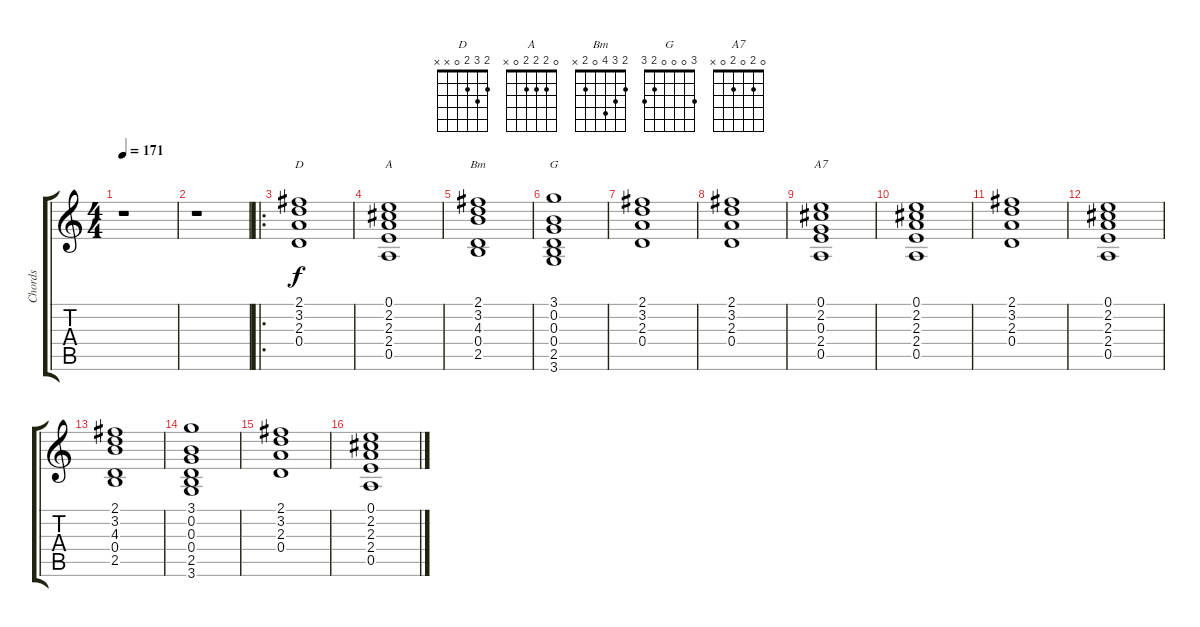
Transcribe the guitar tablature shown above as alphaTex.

\track ("Chords" "Chords") {instrument acousticguitarsteel}
\staff {score tabs}
\tuning (E4 B3 G3 D3 A2 E2) {hide}
\chord ("D" 2 3 2 0 x x)
\chord ("A" 0 2 2 2 0 x)
\chord ("Bm" 2 3 4 0 2 x)
\chord ("G" 3 0 0 0 2 3)
\chord ("A7" 0 2 0 2 0 x)
\ts (4 4)
\tempo 171
\clef g2
\ks c
r.1{dy f instrument acousticguitarsteel} |
r.1 |
\ro
(2.1 3.2 2.3 0.4).1{ch "D"} |
(0.1 2.2 2.3 2.4 0.5).1{ch "A"} |
(2.1 3.2 4.3 0.4 2.5).1{ch "Bm"} |
(3.1 0.2 0.3 0.4 2.5 3.6).1{ch "G"} |
(2.1 3.2 2.3 0.4).1 |
(2.1 3.2 2.3 0.4).1 |
(0.1 2.2 0.3 2.4 0.5).1{ch "A7"} |
(0.1 2.2 2.3 2.4 0.5).1 |
(2.1 3.2 2.3 0.4).1 |
(0.1 2.2 2.3 2.4 0.5).1 |
(2.1 3.2 4.3 0.4 2.5).1 |
(3.1 0.2 0.3 0.4 2.5 3.6).1 |
(2.1 3.2 2.3 0.4).1 |
(0.1 2.2 2.3 2.4 0.5).1
